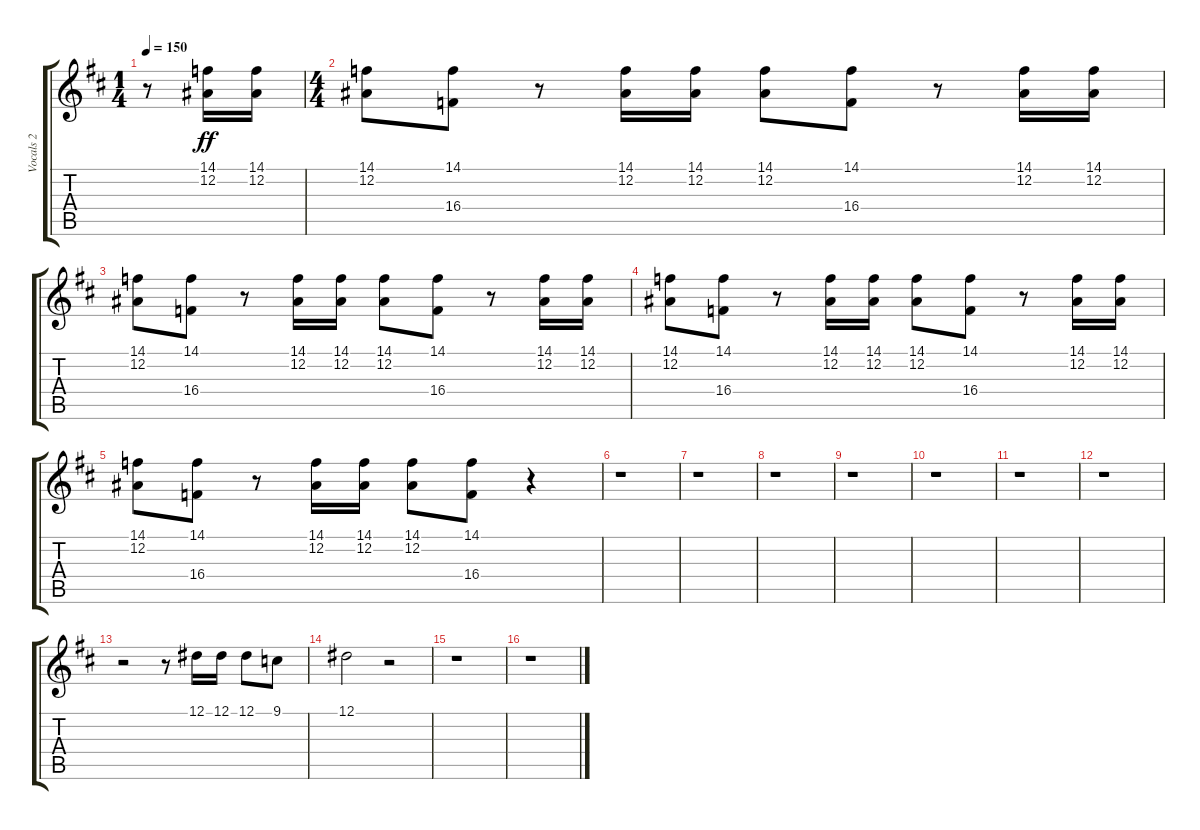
\track ("Vocals 2" "Vocals 2") {instrument choiraahs}
\staff {score tabs}
\tuning (Eb4 Bb3 Gb3 Db3 Ab2 Eb2) {hide}
\ts (1 4)
\tempo 150
\clef g2
\ks d
r.8{dy ff instrument choiraahs} (14.1 12.2).16 (14.1 12.2).16 |
\ts (4 4)
(14.1 12.2).8 (14.1 16.4).8 r.8 (14.1 12.2).16 (14.1 12.2).16 (14.1 12.2).8 (14.1 16.4).8 r.8 (14.1 12.2).16 (14.1 12.2).16 |
(14.1 12.2).8 (14.1 16.4).8 r.8 (14.1 12.2).16 (14.1 12.2).16 (14.1 12.2).8 (14.1 16.4).8 r.8 (14.1 12.2).16 (14.1 12.2).16 |
(14.1 12.2).8 (14.1 16.4).8 r.8 (14.1 12.2).16 (14.1 12.2).16 (14.1 12.2).8 (14.1 16.4).8 r.8 (14.1 12.2).16 (14.1 12.2).16 |
(14.1 12.2).8 (14.1 16.4).8 r.8 (14.1 12.2).16 (14.1 12.2).16 (14.1 12.2).8 (14.1 16.4).8 r.4 |
r.1 |
r.1 |
r.1 |
r.1 |
r.1 |
r.1 |
r.1 |
r.2 r.8 12.1.16 12.1.16 12.1.8 9.1.8 |
12.1.2 r.2 |
r.1 |
r.1
